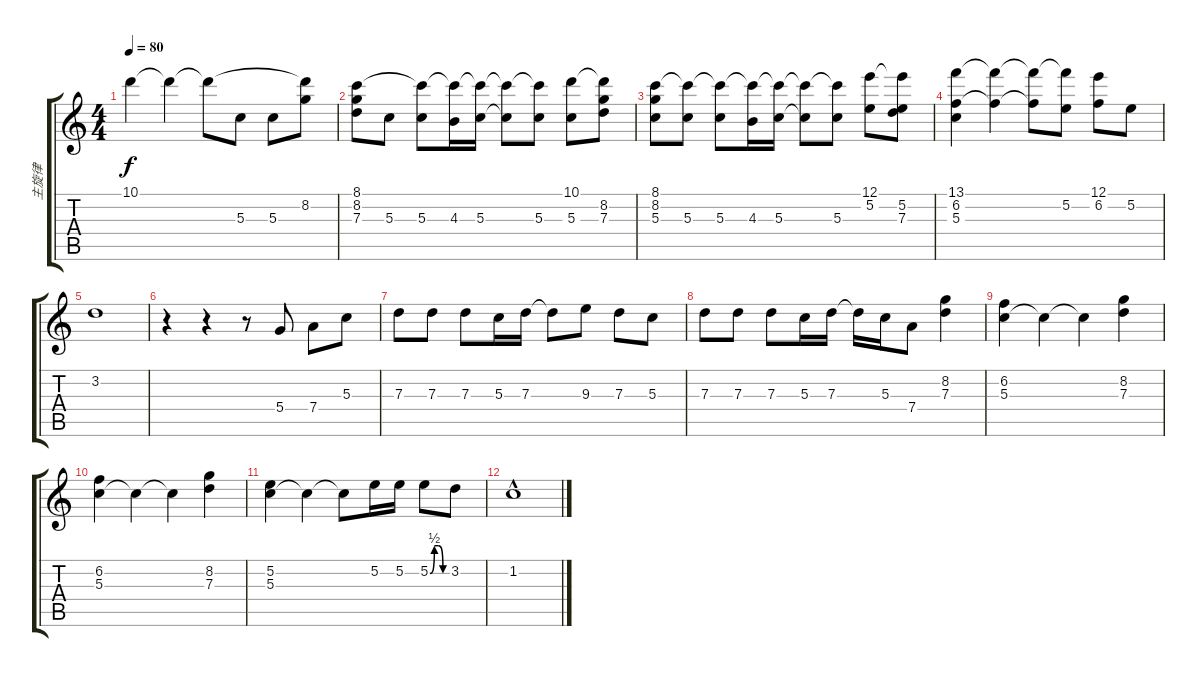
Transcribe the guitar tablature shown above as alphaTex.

\track ("主旋律" "主旋律") {instrument acousticguitarnylon}
\staff {score tabs}
\tuning (E4 B3 G3 D3 A2 E2) {hide}
\ts (4 4)
\tempo 80
\clef g2
\ks c
10.1.4{dy f} 10.1{t}.4 10.1{t}.8 5.3.8 5.3.8 (10.1{t} 8.2).8 |
(8.1 8.2 7.3).8 5.3.8 (8.1{t} 5.3).8 (8.1{t} 4.3).16 (8.1{t} 5.3).16 (8.1{t} 5.3{t}).8 (8.1{t} 5.3).8 (10.1 5.3).8 (10.1{t} 8.2 7.3).8 |
(8.1 8.2 5.3).8 (8.1{t} 5.3).8 (8.1{t} 5.3).8 (8.1{t} 4.3).16 (8.1{t} 5.3).16 (8.1{t} 5.3{t}).8 (8.1{t} 5.3).8 (12.1 5.2).8 (12.1{t} 5.2 7.3).8 |
(13.1 6.2 5.3).4 (13.1{t} 6.2{t}).4 (13.1{t} 6.2{t}).8 (13.1{t} 5.2).8 (12.1 6.2).8 5.2.8 |
3.2.1 |
r.4 r.4 r.8 5.4.8 7.4.8 5.3.8 |
7.3.8 7.3.8 7.3.8 5.3.16 7.3.16 7.3{t}.8 9.3.8 7.3.8 5.3.8 |
7.3.8 7.3.8 7.3.8 5.3.16 7.3.16 7.3{t}.16 5.3.16 7.4.8 (8.2 7.3).4 |
(6.2 5.3).4 5.3{t}.4 5.3{t}.4 (8.2 7.3).4 |
(6.2 5.3).4 5.3{t}.4 5.3{t}.4 (8.2 7.3).4 |
(5.2 5.3).4 5.3{t}.4 5.3{t}.8 5.2.16 5.2.16 5.2{be (custom 0 0 15 2 30 2 45 0 60 0)}.8 3.2.8 |
1.2{hac}.1
